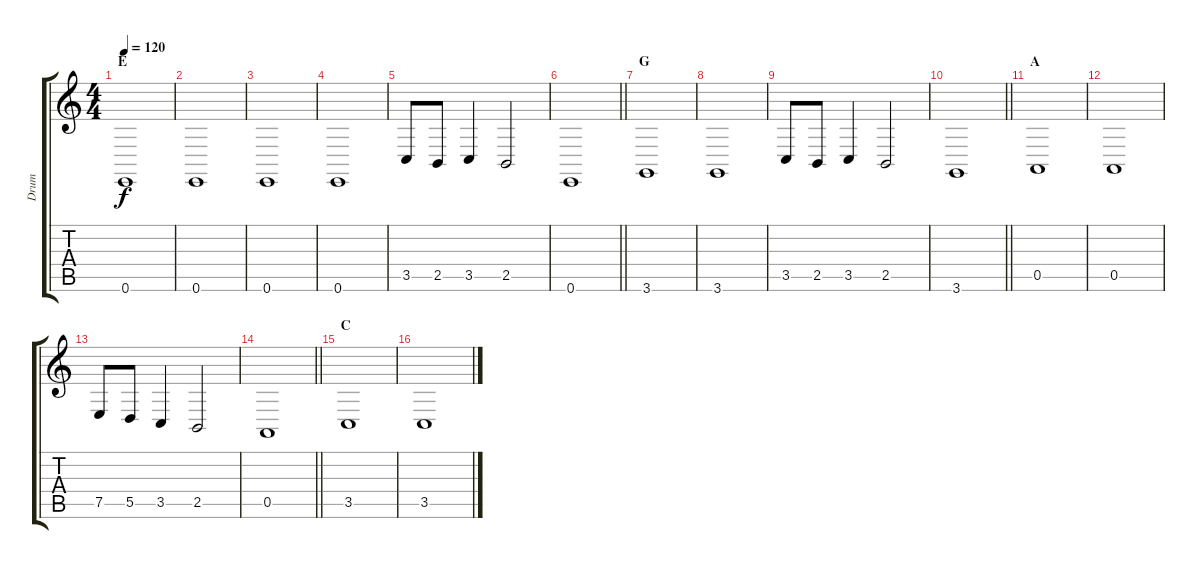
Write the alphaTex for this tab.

\track ("Drum" "Drum") {instrument timpani}
\staff {score tabs}
\tuning (E4 B3 G3 D3 A2 E2) {hide}
\ts (4 4)
\section ("" "E")
\tempo 120
\clef g2
\ks c
0.6.1{dy f instrument timpani} |
0.6.1 |
0.6.1 |
0.6.1 |
3.5.8 2.5.8 3.5.4 2.5.2 |
\barLineRight lightlight
0.6.1 |
\section ("" "G")
3.6.1 |
3.6.1 |
3.5.8 2.5.8 3.5.4 2.5.2 |
\barLineRight lightlight
3.6.1 |
\section ("" "A")
0.5.1 |
0.5.1 |
7.5.8 5.5.8 3.5.4 2.5.2 |
\barLineRight lightlight
0.5.1 |
\section ("" "C")
3.5.1 |
3.5.1
